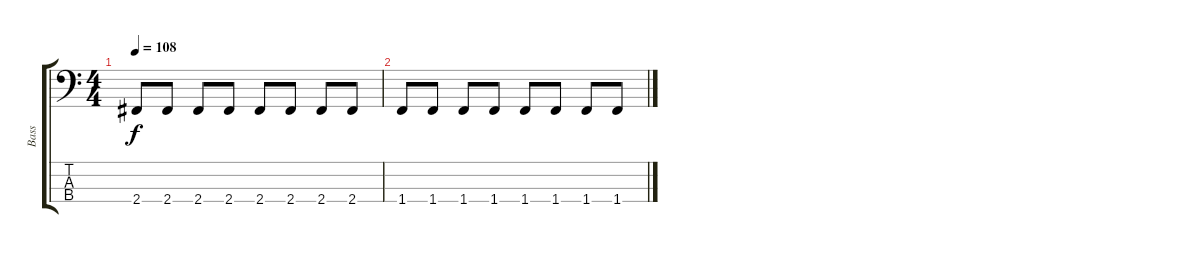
\track ("Bass" "Bass") {instrument electricbassfinger}
\staff {score tabs}
\tuning (G2 D2 A1 E1) {hide}
\ts (4 4)
\tempo 108
\clef f4
\ks c
2.4.8{dy f} 2.4.8 2.4.8 2.4.8 2.4.8 2.4.8 2.4.8 2.4.8 |
1.4.8 1.4.8 1.4.8 1.4.8 1.4.8 1.4.8 1.4.8 1.4.8
